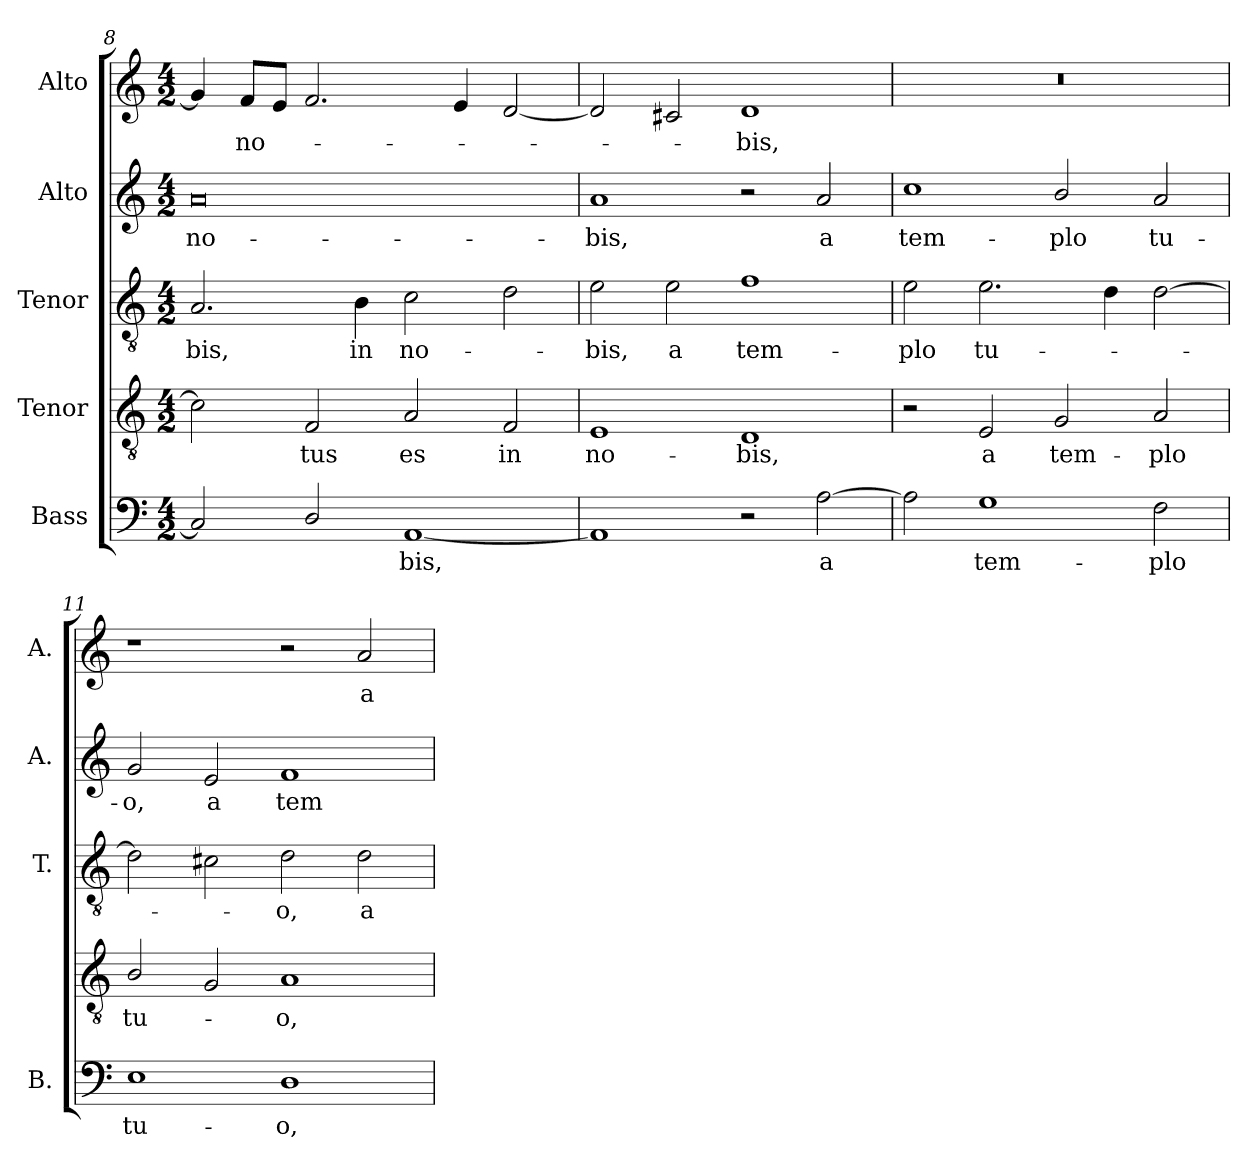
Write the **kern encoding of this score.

**kern	**text	**kern	**text	**kern	**text	**kern	**text	**kern	**text
*part5	*part5	*part4	*part4	*part3	*part3	*part2	*part2	*part1	*part1
*staff5	*staff5	*staff4	*staff4	*staff3	*staff3	*staff2	*staff2	*staff1	*staff1
*I"Bass	*	*I"Tenor	*	*I"Tenor	*	*I"Alto	*	*I"Alto	*
*I'B.	*	*	*	*I'T.	*	*I'A.	*	*I'A.	*
*clefF4	*	*clefGv2	*	*clefGv2	*	*clefG2	*	*clefG2	*
*	*	*ITrd7c12	*	*ITrd7c12	*	*	*	*	*
*k[]	*	*k[]	*	*k[]	*	*k[]	*	*k[]	*
*C:	*	*C:	*	*C:	*	*C:	*	*C:	*
*M4/2	*	*M4/2	*	*M4/2	*	*M4/2	*	*M4/2	*
=8	=8	=8	=8	=8	=8	=8	=8	=8	=8
!	!	!	!	!	!LO:LY:b:color=#000000	!	!	!	!
!	!	!	!	!	!	!	!LO:LY:b:color=#000000	!	!
2Ci/]	.	2Ci\]	.	2.AAi/	-bis,	0ai	no-	4gi/]	.
!	!	!	!	!	!	!	!	!	!LO:LY:b:color=#000000
.	.	.	.	.	.	.	.	8fi/L	no-
.	.	.	.	.	.	.	.	8ei/J	.
!	!	!	!LO:LY:b:color=#000000	!	!	!	!	!	!
2Di/	.	2FFi/	-tus	.	.	.	.	2.fi/	.
!	!	!	!	!	!LO:LY:b:color=#000000	!	!	!	!
.	.	.	.	4BBi\	in	.	.	.	.
!	!LO:LY:b:color=#000000	!	!	!	!	!	!	!	!
!	!	!	!LO:LY:b:color=#000000	!	!	!	!	!	!
!	!	!	!	!	!LO:LY:b:color=#000000	!	!	!	!
[1AAi	-bis,	2AAi/	es	2Ci\	no-	.	.	.	.
.	.	.	.	.	.	.	.	4ei/	.
!	!	!	!LO:LY:b:color=#000000	!	!	!	!	!	!
.	.	2FFi/	in	2Di\	.	.	.	[2di/	.
=9	=9	=9	=9	=9	=9	=9	=9	=9	=9
!	!	!	!LO:LY:b:color=#000000	!	!	!	!	!	!
!	!	!	!	!	!LO:LY:b:color=#000000	!	!	!	!
!	!	!	!	!	!	!	!LO:LY:b:color=#000000	!	!
1AAi]	.	1EEi	no-	2Ei\	-bis,	1ai	-bis,	2di/]	.
!	!	!	!	!	!LO:LY:b:color=#000000	!	!	!	!
.	.	.	.	2Ei\	a	.	.	2c#Xi/	.
!	!	!	!LO:LY:b:color=#000000	!	!	!	!	!	!
!	!	!	!	!	!LO:LY:b:color=#000000	!	!	!	!
!	!	!	!	!	!	!	!	!	!LO:LY:b:color=#000000
2r	.	1DDi	-bis,	1Fi	tem-	2r	.	1di	-bis,
!	!LO:LY:b:color=#000000	!	!	!	!	!	!	!	!
!	!	!	!	!	!	!	!LO:LY:b:color=#000000	!	!
[2Ai\	a	.	.	.	.	2ai/	a	.	.
!!LO:LB:g=z
=10	=10	=10	=10	=10	=10	=10	=10	=10	=10
!	!	!	!	!	!LO:LY:b:color=#000000	!	!	!	!
!	!	!	!	!	!	!	!LO:LY:b:color=#000000	!LO:N:vis=1	!
2Ai\]	.	2r	.	2Ei\	-plo	1cci	tem-	0r	.
!	!LO:LY:b:color=#000000	!	!	!	!	!	!	!	!
!	!	!	!LO:LY:b:color=#000000	!	!	!	!	!	!
!	!	!	!	!	!LO:LY:b:color=#000000	!	!	!	!
1Gi	tem-	2EEi/	a	2.Ei\	tu-	.	.	.	.
!	!	!	!LO:LY:b:color=#000000	!	!	!	!	!	!
!	!	!	!	!	!	!	!LO:LY:b:color=#000000	!	!
.	.	2GGi/	tem-	.	.	2bi/	-plo	.	.
.	.	.	.	4Di\	.	.	.	.	.
!	!LO:LY:b:color=#000000	!	!	!	!	!	!	!	!
!	!	!	!LO:LY:b:color=#000000	!	!	!	!	!	!
!	!	!	!	!	!	!	!LO:LY:b:color=#000000	!	!
2Fi\	-plo	2AAi/	-plo	[2Di\	.	2ai/	tu-	.	.
=11	=11	=11	=11	=11	=11	=11	=11	=11	=11
!	!LO:LY:b:color=#000000	!	!	!	!	!	!	!	!
!	!	!	!LO:LY:b:color=#000000	!	!	!	!	!	!
!	!	!	!	!	!	!	!LO:LY:b:color=#000000	!	!
1Ei	tu-	2BBi/	tu-	2Di\]	.	2gi/	-o,	1r	.
!	!	!	!	!	!	!	!LO:LY:b:color=#000000	!	!
.	.	2GGi/	.	2C#Xi\	.	2ei/	a	.	.
!	!LO:LY:b:color=#000000	!	!	!	!	!	!	!	!
!	!	!	!LO:LY:b:color=#000000	!	!	!	!	!	!
!	!	!	!	!	!LO:LY:b:color=#000000	!	!	!	!
!	!	!	!	!	!	!	!LO:LY:b:color=#000000	!	!
1Di	-o,	1AAi	-o,	2Di\	-o,	1fi	tem-	2r	.
!	!	!	!	!	!LO:LY:b:color=#000000	!	!	!	!
!	!	!	!	!	!	!	!	!	!LO:LY:b:color=#000000
.	.	.	.	2Di\	a	.	.	2ai/	a
=	=	=	=	=	=	=	=	=	=
*-	*-	*-	*-	*-	*-	*-	*-	*-	*-
